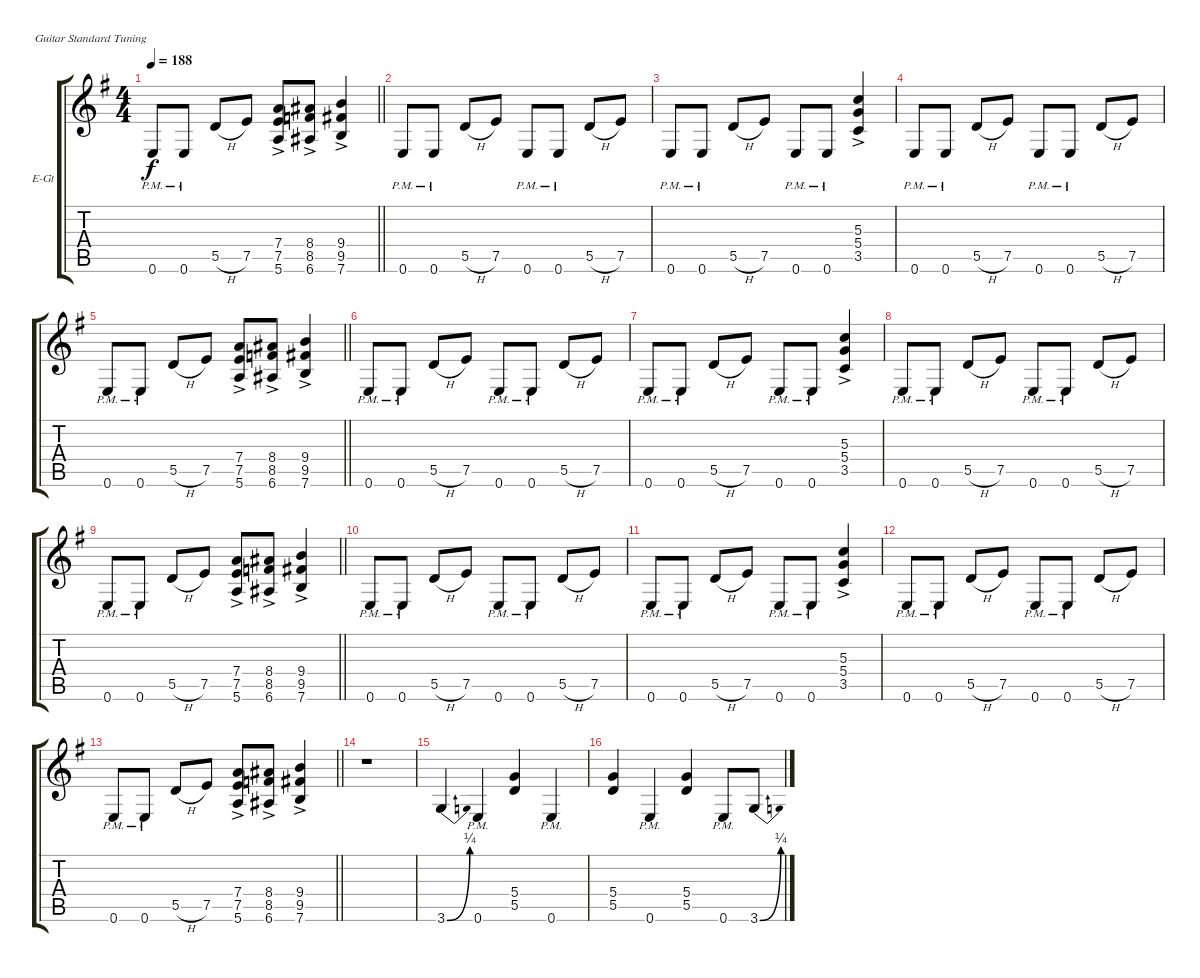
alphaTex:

\bracketExtendMode groupsimilarinstruments
\firstSystemTrackNameOrientation horizontal
\otherSystemsTrackNameOrientation horizontal
\track ("James Hetfield" "E-Gt") {instrument distortionguitar}
\staff {score tabs}
\tuning (E4 B3 G3 D3 A2 E2)
\ts (4 4)
\tempo 188
\clef g2
\barLineRight lightlight
\ks g
0.6{pm}.8{dy f} 0.6{pm}.8 5.5{h}.8 7.5.8 (7.4{ac} 7.5{ac} 5.6{ac}).8 (8.4{ac} 8.5{ac} 6.6{ac}).8 (9.4{ac} 9.5{ac} 7.6{ac}).4 |
0.6{pm}.8 0.6{pm}.8 5.5{h}.8 7.5.8 0.6{pm}.8 0.6{pm}.8 5.5{h}.8 7.5.8 |
0.6{pm}.8 0.6{pm}.8 5.5{h}.8 7.5.8 0.6{pm}.8 0.6{pm}.8 (5.3{ac} 5.4{ac} 3.5{ac}).4 |
0.6{pm}.8 0.6{pm}.8 5.5{h}.8 7.5.8 0.6{pm}.8 0.6{pm}.8 5.5{h}.8 7.5.8 |
\barLineRight lightlight
0.6{pm}.8 0.6{pm}.8 5.5{h}.8 7.5.8 (7.4{ac} 7.5{ac} 5.6{ac}).8 (8.4{ac} 8.5{ac} 6.6{ac}).8 (9.4{ac} 9.5{ac} 7.6{ac}).4 |
0.6{pm}.8 0.6{pm}.8 5.5{h}.8 7.5.8 0.6{pm}.8 0.6{pm}.8 5.5{h}.8 7.5.8 |
0.6{pm}.8 0.6{pm}.8 5.5{h}.8 7.5.8 0.6{pm}.8 0.6{pm}.8 (5.3{ac} 5.4{ac} 3.5{ac}).4 |
0.6{pm}.8 0.6{pm}.8 5.5{h}.8 7.5.8 0.6{pm}.8 0.6{pm}.8 5.5{h}.8 7.5.8 |
\barLineRight lightlight
0.6{pm}.8 0.6{pm}.8 5.5{h}.8 7.5.8 (7.4{ac} 7.5{ac} 5.6{ac}).8 (8.4{ac} 8.5{ac} 6.6{ac}).8 (9.4{ac} 9.5{ac} 7.6{ac}).4 |
0.6{pm}.8 0.6{pm}.8 5.5{h}.8 7.5.8 0.6{pm}.8 0.6{pm}.8 5.5{h}.8 7.5.8 |
0.6{pm}.8 0.6{pm}.8 5.5{h}.8 7.5.8 0.6{pm}.8 0.6{pm}.8 (5.3{ac} 5.4{ac} 3.5{ac}).4 |
0.6{pm}.8 0.6{pm}.8 5.5{h}.8 7.5.8 0.6{pm}.8 0.6{pm}.8 5.5{h}.8 7.5.8 |
\barLineRight lightlight
0.6{pm}.8 0.6{pm}.8 5.5{h}.8 7.5.8 (7.4{ac} 7.5{ac} 5.6{ac}).8 (8.4{ac} 8.5{ac} 6.6{ac}).8 (9.4{ac} 9.5{ac} 7.6{ac}).4 |
r.1 |
3.6{be (bend 0 0 60 1)}.4 0.6{pm}.4 (5.4 5.5).4 0.6{pm}.4 |
(5.4 5.5).4 0.6{pm}.4 (5.4 5.5).4 0.6{pm}.8 3.6{be (bend 0 0 60 1)}.8
